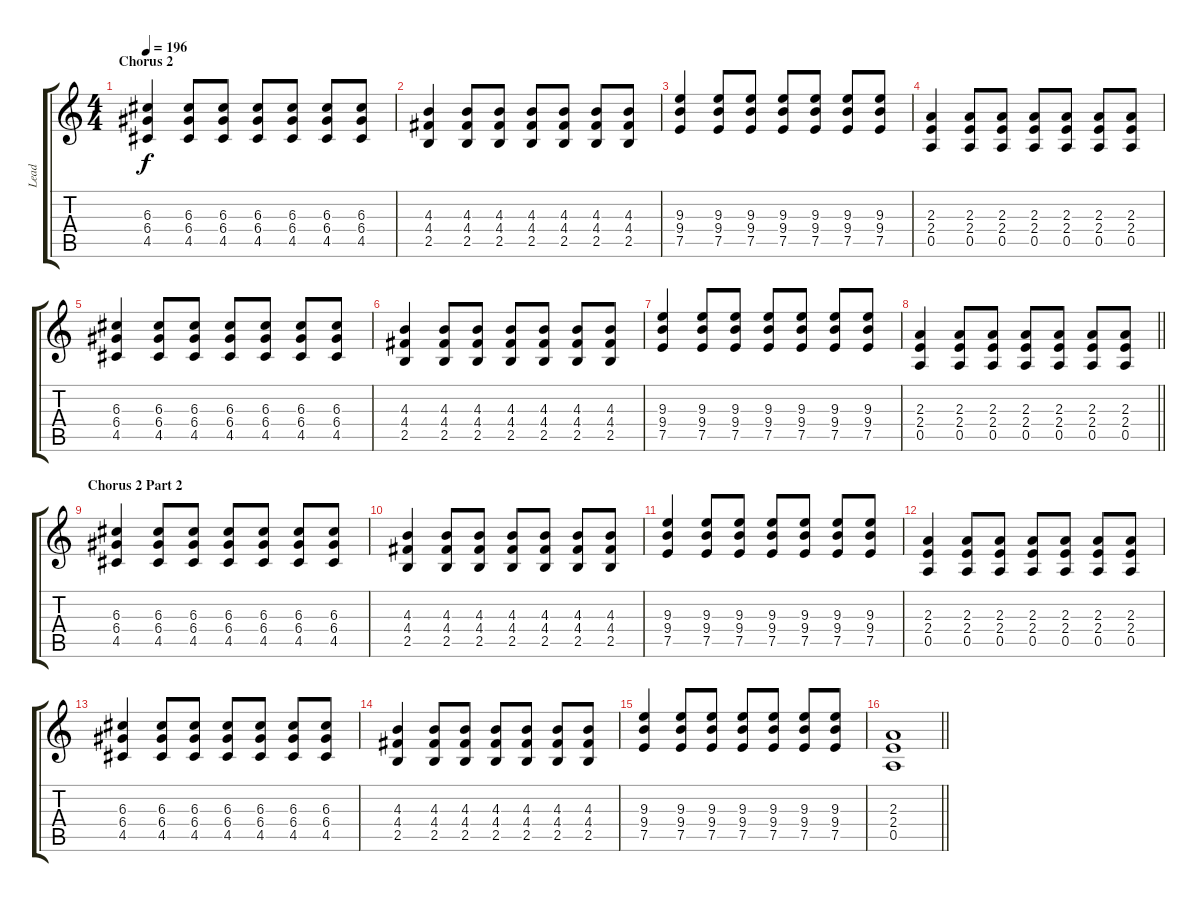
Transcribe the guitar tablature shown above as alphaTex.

\track ("Lead" "Lead") {instrument distortionguitar}
\staff {score tabs}
\tuning (E4 B3 G3 D3 A2 E2) {hide}
\ts (4 4)
\section ("" "Chorus 2")
\tempo 196
\clef g2
\ks c
(6.3 6.4 4.5).4{dy f} (6.3 6.4 4.5).8 (6.3 6.4 4.5).8 (6.3 6.4 4.5).8 (6.3 6.4 4.5).8 (6.3 6.4 4.5).8 (6.3 6.4 4.5).8 |
(4.3 4.4 2.5).4 (4.3 4.4 2.5).8 (4.3 4.4 2.5).8 (4.3 4.4 2.5).8 (4.3 4.4 2.5).8 (4.3 4.4 2.5).8 (4.3 4.4 2.5).8 |
(9.3 9.4 7.5).4 (9.3 9.4 7.5).8 (9.3 9.4 7.5).8 (9.3 9.4 7.5).8 (9.3 9.4 7.5).8 (9.3 9.4 7.5).8 (9.3 9.4 7.5).8 |
(2.3 2.4 0.5).4 (2.3 2.4 0.5).8 (2.3 2.4 0.5).8 (2.3 2.4 0.5).8 (2.3 2.4 0.5).8 (2.3 2.4 0.5).8 (2.3 2.4 0.5).8 |
(6.3 6.4 4.5).4 (6.3 6.4 4.5).8 (6.3 6.4 4.5).8 (6.3 6.4 4.5).8 (6.3 6.4 4.5).8 (6.3 6.4 4.5).8 (6.3 6.4 4.5).8 |
(4.3 4.4 2.5).4 (4.3 4.4 2.5).8 (4.3 4.4 2.5).8 (4.3 4.4 2.5).8 (4.3 4.4 2.5).8 (4.3 4.4 2.5).8 (4.3 4.4 2.5).8 |
(9.3 9.4 7.5).4 (9.3 9.4 7.5).8 (9.3 9.4 7.5).8 (9.3 9.4 7.5).8 (9.3 9.4 7.5).8 (9.3 9.4 7.5).8 (9.3 9.4 7.5).8 |
\barLineRight lightlight
(2.3 2.4 0.5).4 (2.3 2.4 0.5).8 (2.3 2.4 0.5).8 (2.3 2.4 0.5).8 (2.3 2.4 0.5).8 (2.3 2.4 0.5).8 (2.3 2.4 0.5).8 |
\section ("" "Chorus 2 Part 2")
(6.3 6.4 4.5).4 (6.3 6.4 4.5).8 (6.3 6.4 4.5).8 (6.3 6.4 4.5).8 (6.3 6.4 4.5).8 (6.3 6.4 4.5).8 (6.3 6.4 4.5).8 |
(4.3 4.4 2.5).4 (4.3 4.4 2.5).8 (4.3 4.4 2.5).8 (4.3 4.4 2.5).8 (4.3 4.4 2.5).8 (4.3 4.4 2.5).8 (4.3 4.4 2.5).8 |
(9.3 9.4 7.5).4 (9.3 9.4 7.5).8 (9.3 9.4 7.5).8 (9.3 9.4 7.5).8 (9.3 9.4 7.5).8 (9.3 9.4 7.5).8 (9.3 9.4 7.5).8 |
(2.3 2.4 0.5).4 (2.3 2.4 0.5).8 (2.3 2.4 0.5).8 (2.3 2.4 0.5).8 (2.3 2.4 0.5).8 (2.3 2.4 0.5).8 (2.3 2.4 0.5).8 |
(6.3 6.4 4.5).4 (6.3 6.4 4.5).8 (6.3 6.4 4.5).8 (6.3 6.4 4.5).8 (6.3 6.4 4.5).8 (6.3 6.4 4.5).8 (6.3 6.4 4.5).8 |
(4.3 4.4 2.5).4 (4.3 4.4 2.5).8 (4.3 4.4 2.5).8 (4.3 4.4 2.5).8 (4.3 4.4 2.5).8 (4.3 4.4 2.5).8 (4.3 4.4 2.5).8 |
(9.3 9.4 7.5).4 (9.3 9.4 7.5).8 (9.3 9.4 7.5).8 (9.3 9.4 7.5).8 (9.3 9.4 7.5).8 (9.3 9.4 7.5).8 (9.3 9.4 7.5).8 |
\barLineRight lightlight
(2.3 2.4 0.5).1
